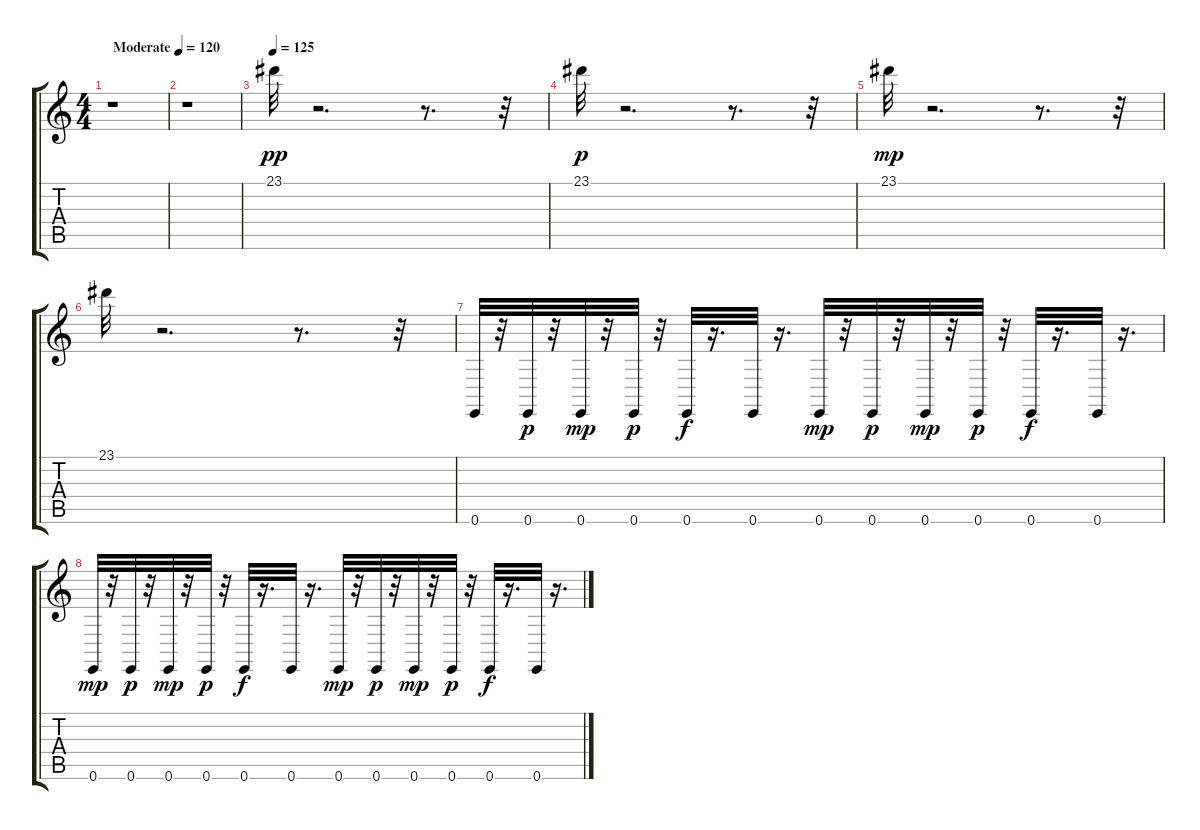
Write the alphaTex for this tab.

\track "" {instrument acousticgrandpiano}
\staff {score tabs}
\tuning (E4 B3 G3 D3 A2 E2) {hide}
\ts (4 4)
\tempo (120 "Moderate")
\clef g2
\ks c
r.1{dy pp instrument acousticgrandpiano} |
r.1 |
\tempo 125
23.1.32 r.2{d} r.8{d} r.32 |
23.1.32{dy p} r.2{d} r.8{d} r.32 |
23.1.32{dy mp} r.2{d} r.8{d} r.32 |
23.1.32 r.2{d} r.8{d} r.32 |
0.6.32 r.32 0.6.32{dy p} r.32 0.6.32{dy mp} r.32 0.6.32{dy p} r.32 0.6.32{dy f} r.16{d} 0.6.32 r.16{d} 0.6.32{dy mp} r.32 0.6.32{dy p} r.32 0.6.32{dy mp} r.32 0.6.32{dy p} r.32 0.6.32{dy f} r.16{d} 0.6.32 r.16{d} |
0.6.32{dy mp} r.32 0.6.32{dy p} r.32 0.6.32{dy mp} r.32 0.6.32{dy p} r.32 0.6.32{dy f} r.16{d} 0.6.32 r.16{d} 0.6.32{dy mp} r.32 0.6.32{dy p} r.32 0.6.32{dy mp} r.32 0.6.32{dy p} r.32 0.6.32{dy f} r.16{d} 0.6.32 r.16{d}
